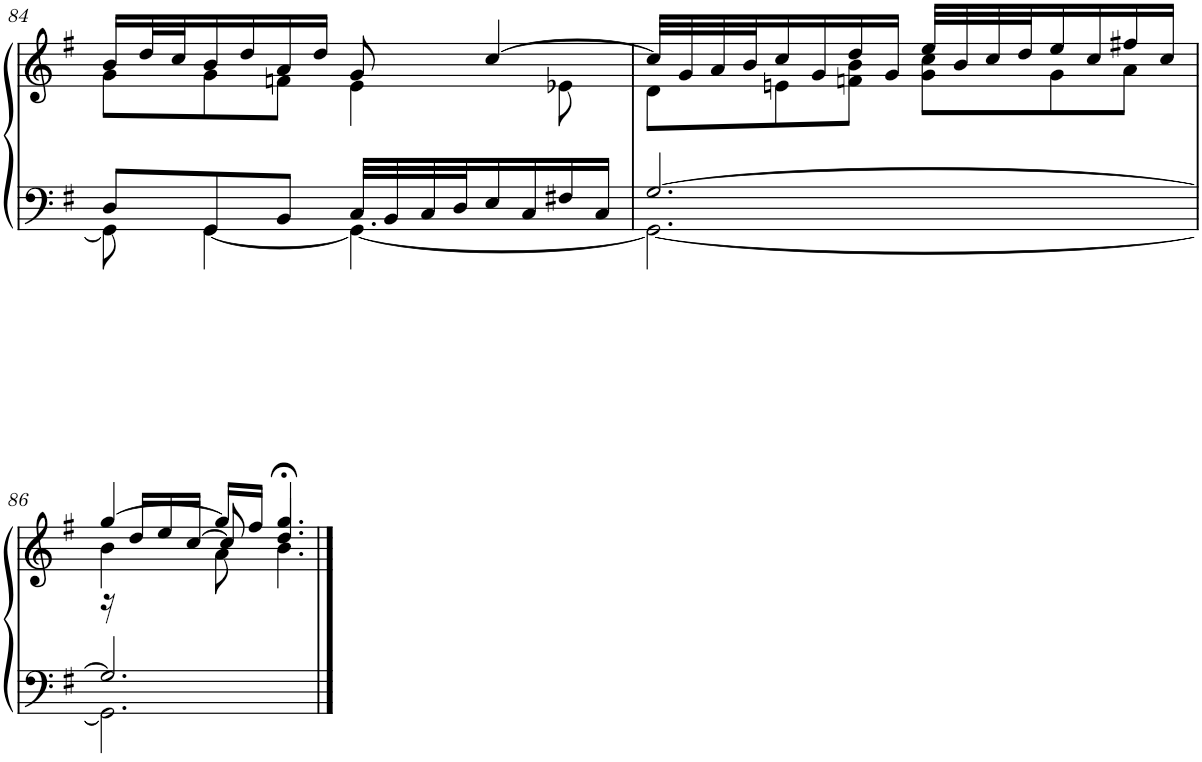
**kern	**kern
*part1	*part1
*staff2	*staff1
*I"Piano	*
*I'Pno	*
!!LO:PB:g=z
*clefF4	*clefG2
*k[f#]	*k[f#]
*M6/8	*M6/8
=84	=84
*^	*^
8GG\]	8D/L	16b/LL	8g\L
.	.	32dd/L	.
.	.	32cc/J	.
[<4GG\	8GG/	16b/	8g\
.	.	16dd/	.
.	8BB/J	16a/	8fn\J
.	.	16dd/JJ	.
4.GG\_	32C/LLL	8g/	4e\
.	32BB/	.	.
.	32C/	.	.
.	32D/J	.	.
.	16E/	[4cc/	.
.	16C/	.	.
.	16F#X/	.	8e-X\
.	16C/JJ	.	.
=85	=85	=85	=85
2.GG\_	[2.G/	32cc/LLL]	8d\L
.	.	32g/	.
.	.	32a/	.
.	.	32b/J	.
.	.	16cc/	8en\
.	.	16g/	.
.	.	16dd/	8fn\ 8b\J
.	.	16g/JJ	.
.	.	32ee/LLL	8g\ 8cc\L
.	.	32b/	.
.	.	32cc/	.
.	.	32dd/J	.
.	.	16ee/	8g\
.	.	16cc/	.
.	.	16ff#X/	8a\J
.	.	16cc/JJ	.
!!LO:LB:g=z
=86	=86	=86	=86
*	*	*	*^
2.GG\]	2.G/]	[4gg/	4b\	16r
.	.	.	.	16dd/LL
.	.	.	.	16ee/
.	.	.	.	[16cc/JJ
.	.	16gg/LL]	8a\	8cc/]
.	.	16ff#/JJ	.	.
.	.	4.gg;</	4.b\	4.dd/
*v	*v	*	*	*
*	*v	*v	*v
==	==
*-	*-
